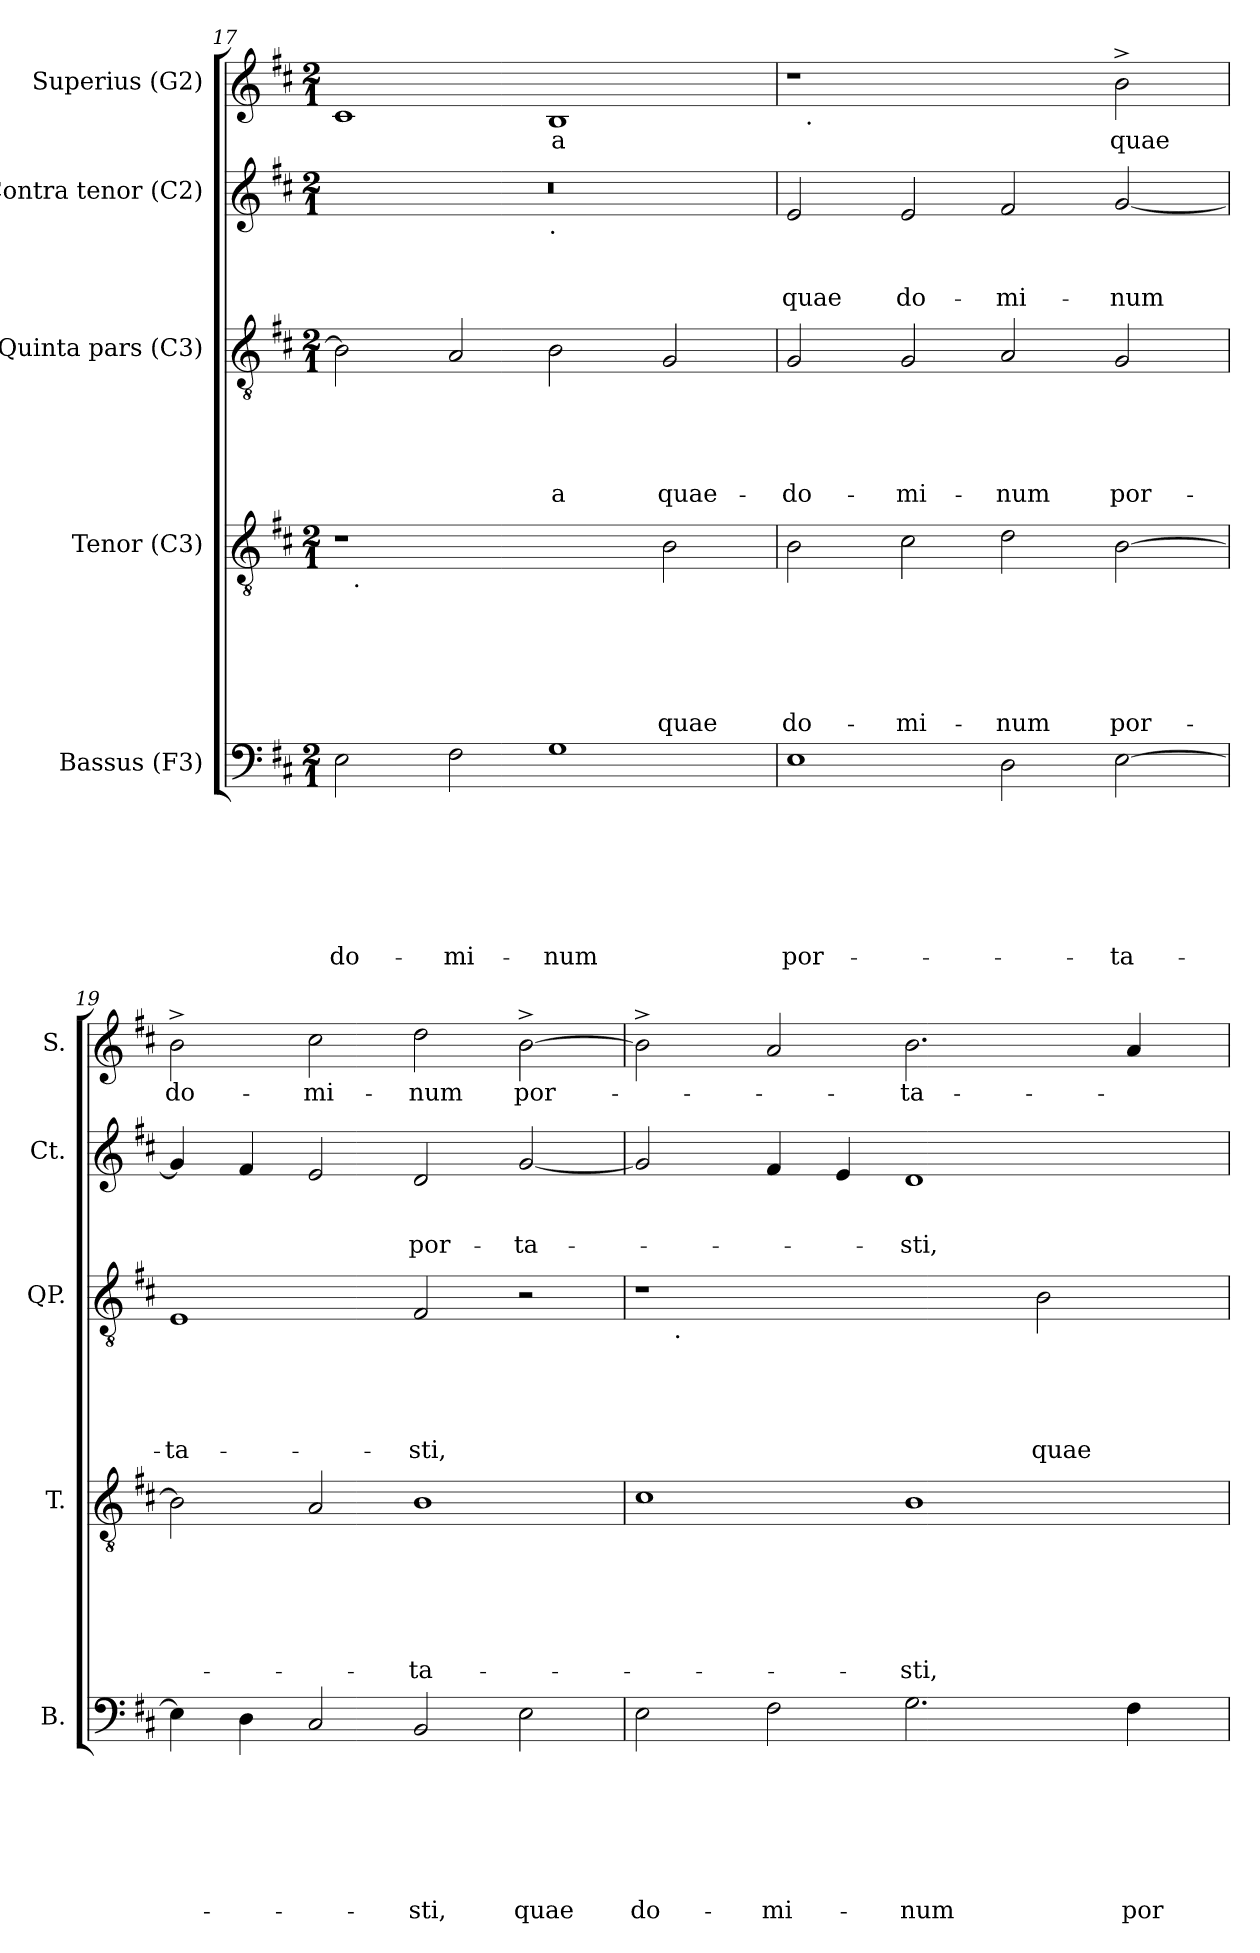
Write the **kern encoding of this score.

**kern	**text	**text	**text	**text	**text	**text	**text	**kern	**text	**text	**text	**text	**text	**text	**kern	**text	**text	**text	**text	**text	**kern	**text	**text	**text	**kern	**text
*part5	*part5	*part5	*part5	*part5	*part5	*part5	*part5	*part4	*part4	*part4	*part4	*part4	*part4	*part4	*part3	*part3	*part3	*part3	*part3	*part3	*part2	*part2	*part2	*part2	*part1	*part1
*staff5	*staff5	*staff5	*staff5	*staff5	*staff5	*staff5	*staff5	*staff4	*staff4	*staff4	*staff4	*staff4	*staff4	*staff4	*staff3	*staff3	*staff3	*staff3	*staff3	*staff3	*staff2	*staff2	*staff2	*staff2	*staff1	*staff1
*I"Bassus (F3)	*	*	*	*	*	*	*	*I"Tenor (C3)	*	*	*	*	*	*	*I"Quinta pars (C3)	*	*	*	*	*	*I"Contra tenor (C2)	*	*	*	*I"Superius (G2)	*
*I'B.	*	*	*	*	*	*	*	*I'T.	*	*	*	*	*	*	*I'QP.	*	*	*	*	*	*I'Ct.	*	*	*	*I'S.	*
!!LO:LB:g=z
*clefF4	*	*	*	*	*	*	*	*clefGv2	*	*	*	*	*	*	*clefGv2	*	*	*	*	*	*clefG2	*	*	*	*clefG2	*
*k[f#c#]	*	*	*	*	*	*	*	*k[f#c#]	*	*	*	*	*	*	*k[f#c#]	*	*	*	*	*	*k[f#c#]	*	*	*	*k[f#c#]	*
*D:	*	*	*	*	*	*	*	*D:	*	*	*	*	*	*	*D:	*	*	*	*	*	*D:	*	*	*	*D:	*
*M2/1	*	*	*	*	*	*	*	*M2/1	*	*	*	*	*	*	*M2/1	*	*	*	*	*	*M2/1	*	*	*	*M2/1	*
=17	=17	=17	=17	=17	=17	=17	=17	=17	=17	=17	=17	=17	=17	=17	=17	=17	=17	=17	=17	=17	=17	=17	=17	=17	=17	=17
!	!	!	!	!	!	!	!LO:LY:b	!	!	!	!	!	!	!	!	!	!	!	!	!	!	!	!	!	!	!
*	*	*	*	*	*	*	*	*^	*	*	*	*	*	*	*	*	*	*	*	*	*^	*	*	*	*	*
2E\	.	.	.	.	.	.	do-	1r	32ryy	.	.	.	.	.	.	2B\]	.	.	.	.	.	0r	1ryy	.	.	.	1c#	.
!	!	!	!	!	!	!	!	!	!LO:TX:b:t=.	!	!	!	!	!	!	!	!	!	!	!	!	!	!	!	!	!	!	!
.	.	.	.	.	.	.	.	.	1ryy	.	.	.	.	.	.	.	.	.	.	.	.	.	.	.	.	.	.	.
!	!	!	!	!	!	!	!LO:LY:b	!	!	!	!	!	!	!	!	!	!	!	!	!	!	!	!	!	!	!	!	!
2F#\	.	.	.	.	.	.	-mi-	.	.	.	.	.	.	.	.	2A/	.	.	.	.	.	.	.	.	.	.	.	.
!	!	!	!	!	!	!	!	!	!	!	!	!	!	!	!	!	!	!	!	!	!	!	!LO:TX:b:t=.	!	!	!	!	!
!	!	!	!	!	!	!	!LO:LY:b	!	!	!	!	!	!	!	!	!	!	!	!	!	!LO:LY:b	!	!	!	!	!	!	!LO:LY:b:rj
1G	.	.	.	.	.	.	-num	2ryy	.	.	.	.	.	.	.	2B\	.	.	.	.	-a	.	1ryy	.	.	.	1B	-a
.	.	.	.	.	.	.	.	.	2ryy	.	.	.	.	.	.	.	.	.	.	.	.	.	.	.	.	.	.	.
!	!	!	!	!	!	!	!	!	!	!	!	!	!	!	!LO:LY:b	!	!	!	!	!	!LO:LY:b	!	!	!	!	!	!	!
.	.	.	.	.	.	.	.	2B\	.	.	.	.	.	.	quae	2G/	.	.	.	.	quae-	.	.	.	.	.	.	.
.	.	.	.	.	.	.	.	.	4...ryy	.	.	.	.	.	.	.	.	.	.	.	.	.	.	.	.	.	.	.
=18	=18	=18	=18	=18	=18	=18	=18	=18	=18	=18	=18	=18	=18	=18	=18	=18	=18	=18	=18	=18	=18	=18	=18	=18	=18	=18	=18	=18
!	!	!	!	!	!	!	!LO:LY:b	!	!	!	!	!	!	!	!LO:LY:b	!	!	!	!	!	!LO:LY:b	!	!	!	!	!LO:LY:b	!	!
*	*	*	*	*	*	*	*	*v	*v	*	*	*	*	*	*	*	*	*	*	*	*	*v	*v	*	*	*	*^	*
1E	.	.	.	.	.	.	por-	2B\	.	.	.	.	.	do-	2G/	.	.	.	.	-do-	2e/	.	.	quae	1r	32ryy	.
!	!	!	!	!	!	!	!	!	!	!	!	!	!	!	!	!	!	!	!	!	!	!	!	!	!	!LO:TX:b:t=.	!
.	.	.	.	.	.	.	.	.	.	.	.	.	.	.	.	.	.	.	.	.	.	.	.	.	.	1ryy	.
!	!	!	!	!	!	!	!	!	!	!	!	!	!	!LO:LY:b	!	!	!	!	!	!LO:LY:b	!	!	!	!LO:LY:b	!	!	!
.	.	.	.	.	.	.	.	2c#\	.	.	.	.	.	-mi-	2G/	.	.	.	.	-mi-	2e/	.	.	do-	.	.	.
!	!	!	!	!	!	!	!	!	!	!	!	!	!	!LO:LY:b	!	!	!	!	!	!LO:LY:b	!	!	!	!LO:LY:b	!	!	!
2D\	.	.	.	.	.	.	.	2d\	.	.	.	.	.	-num	2A/	.	.	.	.	-num	2f#/	.	.	-mi-	2ryy	.	.
.	.	.	.	.	.	.	.	.	.	.	.	.	.	.	.	.	.	.	.	.	.	.	.	.	.	2ryy	.
!	!	!	!	!	!	!	!LO:LY:b	!	!	!	!	!	!	!LO:LY:b	!	!	!	!	!	!LO:LY:b	!	!	!	!LO:LY:b	!	!	!LO:LY:b
[>2E\	.	.	.	.	.	.	-ta-	[>2B\	.	.	.	.	.	por-	2G/	.	.	.	.	por-	[<2g/	.	.	-num	2b^>\	.	quae
.	.	.	.	.	.	.	.	.	.	.	.	.	.	.	.	.	.	.	.	.	.	.	.	.	.	4...ryy	.
=19	=19	=19	=19	=19	=19	=19	=19	=19	=19	=19	=19	=19	=19	=19	=19	=19	=19	=19	=19	=19	=19	=19	=19	=19	=19	=19	=19
!	!	!	!	!	!	!	!	!	!	!	!	!	!	!	!	!	!	!	!	!LO:LY:b	!	!	!	!	!	!	!LO:LY:b
*	*	*	*	*	*	*	*	*	*	*	*	*	*	*	*	*	*	*	*	*	*	*	*	*	*v	*v	*
4E\]	.	.	.	.	.	.	.	2B\]	.	.	.	.	.	.	1E	.	.	.	.	-ta-	4g/]	.	.	.	2b^>\	do-
4D\	.	.	.	.	.	.	.	.	.	.	.	.	.	.	.	.	.	.	.	.	4f#/	.	.	.	.	.
!	!	!	!	!	!	!	!	!	!	!	!	!	!	!	!	!	!	!	!	!	!	!	!	!	!	!LO:LY:b
2C#/	.	.	.	.	.	.	.	2A/	.	.	.	.	.	.	.	.	.	.	.	.	2e/	.	.	.	2cc#\	-mi-
!	!	!	!	!	!	!	!LO:LY:b	!	!	!	!	!	!	!LO:LY:b	!	!	!	!	!	!LO:LY:b	!	!	!	!LO:LY:b	!	!LO:LY:b
2BB/	.	.	.	.	.	.	-sti,	1B	.	.	.	.	.	-ta-	2F#/	.	.	.	.	-sti,	2d/	.	.	por-	2dd\	-num
!	!	!	!	!	!	!	!LO:LY:b	!	!	!	!	!	!	!	!	!	!	!	!	!	!	!	!	!LO:LY:b	!	!LO:LY:b
2E\	.	.	.	.	.	.	quae	.	.	.	.	.	.	.	2r	.	.	.	.	.	[<2g/	.	.	-ta-	[>2b^>\	por-
=20	=20	=20	=20	=20	=20	=20	=20	=20	=20	=20	=20	=20	=20	=20	=20	=20	=20	=20	=20	=20	=20	=20	=20	=20	=20	=20
!	!	!	!	!	!	!	!LO:LY:b	!	!	!	!	!	!	!	!	!	!	!	!	!	!	!	!	!	!	!
*	*	*	*	*	*	*	*	*	*	*	*	*	*	*	*^	*	*	*	*	*	*	*	*	*	*	*
2E\	.	.	.	.	.	.	do-	1c#	.	.	.	.	.	.	1r	16.ryy	.	.	.	.	.	2g/]	.	.	.	2b^>\]	.
!	!	!	!	!	!	!	!	!	!	!	!	!	!	!	!	!LO:TX:b:t=.	!	!	!	!	!	!	!	!	!	!	!
.	.	.	.	.	.	.	.	.	.	.	.	.	.	.	.	1ryy	.	.	.	.	.	.	.	.	.	.	.
!	!	!	!	!	!	!	!LO:LY:b	!	!	!	!	!	!	!	!	!	!	!	!	!	!	!	!	!	!	!	!
2F#\	.	.	.	.	.	.	-mi-	.	.	.	.	.	.	.	.	.	.	.	.	.	.	4f#/	.	.	.	2a/	.
.	.	.	.	.	.	.	.	.	.	.	.	.	.	.	.	.	.	.	.	.	.	4e/	.	.	.	.	.
!	!	!	!	!	!	!	!LO:LY:b	!	!	!	!	!	!	!LO:LY:b	!	!	!	!	!	!	!	!	!	!	!LO:LY:b	!	!LO:LY:b
2.G\	.	.	.	.	.	.	-num	1B	.	.	.	.	.	-sti,	2ryy	.	.	.	.	.	.	1d	.	.	-sti,	2.b\	-ta-
.	.	.	.	.	.	.	.	.	.	.	.	.	.	.	.	2ryy	.	.	.	.	.	.	.	.	.	.	.
!	!	!	!	!	!	!	!	!	!	!	!	!	!	!	!	!	!	!	!	!	!LO:LY:b	!	!	!	!	!	!
.	.	.	.	.	.	.	.	.	.	.	.	.	.	.	2B\	.	.	.	.	.	quae	.	.	.	.	.	.
.	.	.	.	.	.	.	.	.	.	.	.	.	.	.	.	4ryy	.	.	.	.	.	.	.	.	.	.	.
!	!	!	!	!	!	!	!LO:LY:b	!	!	!	!	!	!	!	!	!	!	!	!	!	!	!	!	!	!	!	!
4F#\	.	.	.	.	.	.	por-	.	.	.	.	.	.	.	.	.	.	.	.	.	.	.	.	.	.	4a/	.
.	.	.	.	.	.	.	.	.	.	.	.	.	.	.	.	8ryy	.	.	.	.	.	.	.	.	.	.	.
.	.	.	.	.	.	.	.	.	.	.	.	.	.	.	.	32ryy	.	.	.	.	.	.	.	.	.	.	.
*	*	*	*	*	*	*	*	*	*	*	*	*	*	*	*v	*v	*	*	*	*	*	*	*	*	*	*	*
=	=	=	=	=	=	=	=	=	=	=	=	=	=	=	=	=	=	=	=	=	=	=	=	=	=	=
*-	*-	*-	*-	*-	*-	*-	*-	*-	*-	*-	*-	*-	*-	*-	*-	*-	*-	*-	*-	*-	*-	*-	*-	*-	*-	*-
